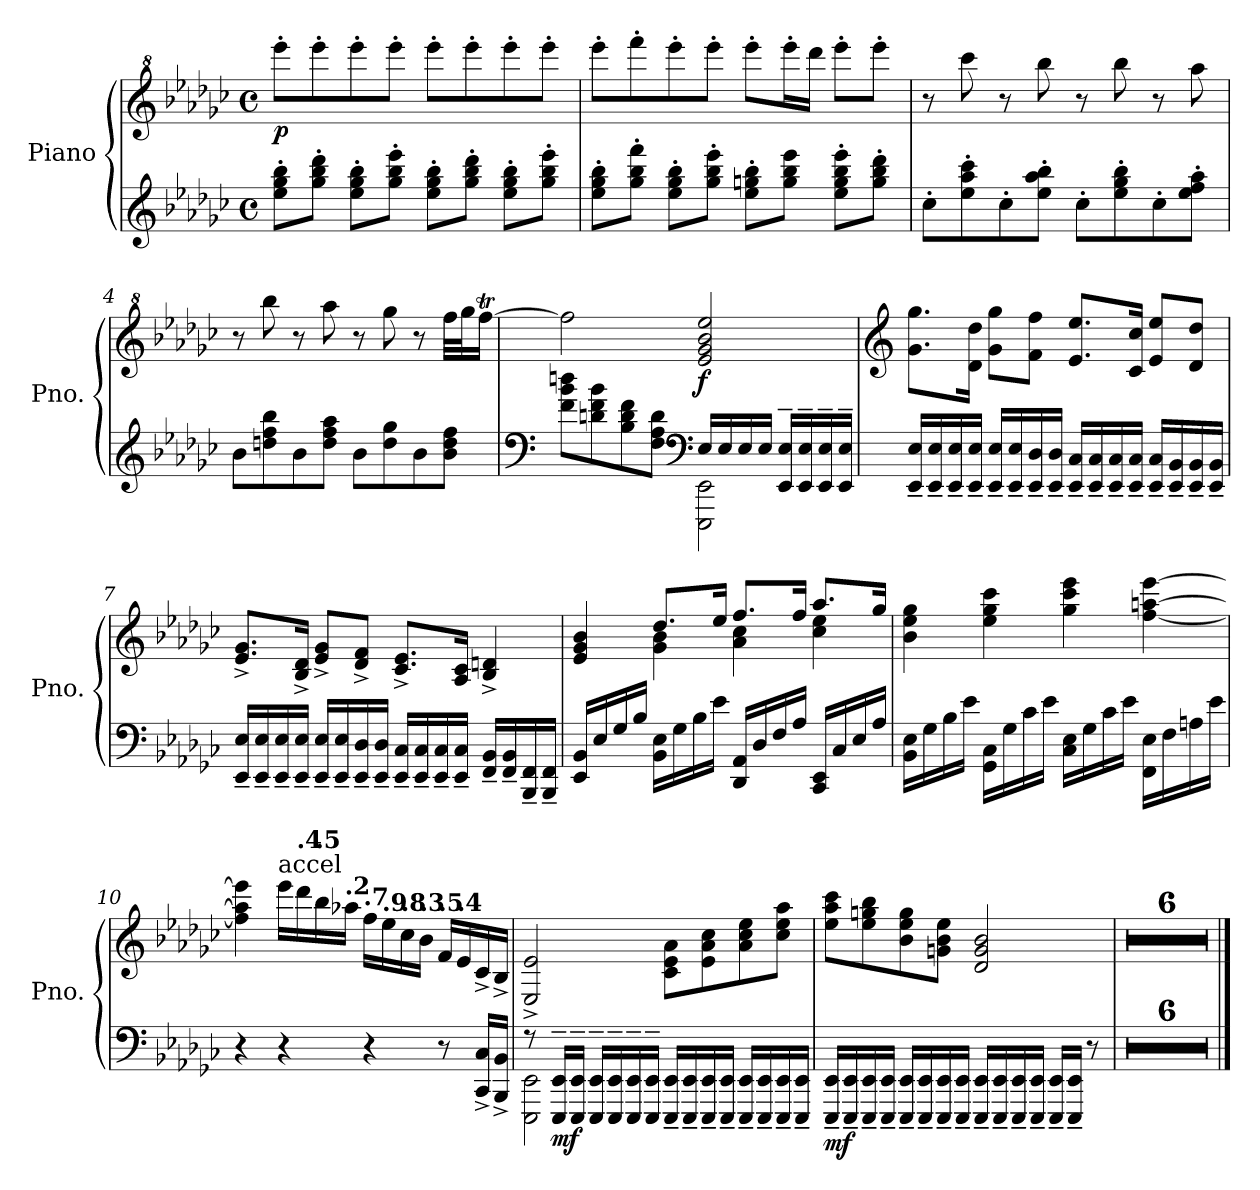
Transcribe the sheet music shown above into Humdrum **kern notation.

**kern	**kern	**dynam
*part1	*part1	*part1
*staff2	*staff1	*staff1/2
*I"Piano	*	*
*I'Pno.	*	*
*clefG2	*clefG^2	*
*k[b-e-a-d-g-c-]	*k[b-e-a-d-g-c-]	*
*M4/4	*M4/4	*
*met(c)	*met(c)	*
*MM60	*MM60	*
=1	=1	=1
!	!	!LO:DY:b
8ee-\' 8gg-\' 8bb-\'L	8eeee-'\L	p
8gg-\' 8bb-\' 8ddd-\'J	8eeee-'\	.
8ee-\' 8gg-\' 8bb-\'L	8eeee-'\	.
8gg-\' 8bb-\' 8eee-\'J	8eeee-'\J	.
8ee-\' 8gg-\' 8bb-\'L	8eeee-'\L	.
8gg-\' 8bb-\' 8ddd-\'J	8eeee-'\	.
8ee-\' 8gg-\' 8bb-\'L	8eeee-'\	.
8gg-\' 8bb-\' 8eee-\'J	8eeee-'\J	.
=2	=2	=2
8ee-\' 8gg-\' 8bb-\'L	8eeee-'\L	.
8gg-\' 8bb-\' 8fff\'J	8ffff'\	.
8ee-\' 8gg-\' 8bb-\'L	8eeee-'\	.
8gg-\' 8bb-\' 8eee-\'J	8eeee-'\J	.
8ee-\' 8ggn\' 8bb-\'L	8eeee-'\L	.
8gg\ 8bb-\ 8eee-\J	16eeee-'\L	.
.	16dddd-\JJ	.
8ee-\' 8gg\' 8bb-\' 8eee-\'L	8eeee-'\L	.
8gg\' 8bb-\' 8ddd-\'J	8eeee-'\J	.
=3	=3	=3
8cc-'\L	8r	.
8ee-\' 8aa-\' 8ccc-\'	8cccc-\	.
8cc-'\	8r	.
8ee-\' 8aa-\' 8bb-\'J	8bbb-\	.
8cc-'\L	8r	.
8ee-\' 8gg-\' 8bb-\'	8bbb-\	.
8cc-'\	8r	.
8ee-\' 8ff\' 8aa-\'J	8aaa-\	.
!!LO:LB:g=z
=4	=4	=4
8b-\L	8r	.
8ddn\ 8ff\ 8bb-\	8bbb-\	.
8b-\	8r	.
8dd\ 8ff\ 8aa-\J	8aaa-\	.
8b-\L	8r	.
8dd\ 8gg-\	8ggg-\	.
8b-\	8r	.
8b-\ 8dd\ 8ff\J	32fff\LLL	.
.	32ggg-\J	.
*	*MM75	*
.	[16ffft\JJ	.
=5	=5	=5
*clefF4	*	*
*^	*	*
8f\ 8b-\ 8ddn\L	2ryy	2fff\]	.
8dn\ 8f\ 8b-\	.	.	.
8B-\ 8d\ 8f\	.	.	.
8F\ 8A-\ 8d\J	.	.	.
*clefF4	*	*	*
!	!	!	!LO:DY:b
16E-/LL	2EEE-\ 2EE-\	2ee-/ 2gg-/ 2bb-/ 2eee-/	f
16E-/	.	.	.
16E-/	.	.	.
16E-/JJ	.	.	.
16EE-/~ 16E-/~LL	.	.	.
16EE-/~ 16E-/~	.	.	.
16EE-/~ 16E-/~	.	.	.
16EE-/~ 16E-/~JJ	.	.	.
*v	*v	*	*
!!LO:LB:g=z
=6	=6	=6
*	*clefG2	*
16EE-/~ 16E-/~LL	8.g-\ 8.gg-\L	.
16EE-/~ 16E-/~	.	.
16EE-/~ 16E-/~	.	.
16EE-/~ 16E-/~JJ	16d-\ 16dd-\Jk	.
16EE-/~ 16E-/~LL	8g-\ 8gg-\L	.
16EE-/~ 16E-/~	.	.
16EE-/~ 16D-/~	8f\ 8ff\J	.
16EE-/~ 16D-/~JJ	.	.
16EE-/~ 16C-/~LL	8.e-/ 8.ee-/L	.
16EE-/~ 16C-/~	.	.
16EE-/~ 16C-/~	.	.
16EE-/~ 16C-/~JJ	16c-/ 16cc-/Jk	.
16EE-/~ 16C-/~LL	8e-/ 8ee-/L	.
16EE-/~ 16BB-/~	.	.
16EE-/~ 16BB-/~	8d-/ 8dd-/J	.
16EE-/~ 16BB-/~JJ	.	.
=7	=7	=7
16EE-/~ 16E-/~LL	8.e-/^ 8.g-/^L	.
16EE-/~ 16E-/~	.	.
16EE-/~ 16E-/~	.	.
16EE-/~ 16E-/~JJ	16B-/^ 16d-/^Jk	.
16EE-/~ 16E-/~LL	8e-/^ 8g-/^L	.
16EE-/~ 16E-/~	.	.
16EE-/~ 16D-/~	8d-/^ 8f/^J	.
16EE-/~ 16D-/~JJ	.	.
16EE-/~ 16C-/~LL	8.c-/^ 8.e-/^L	.
16EE-/~ 16C-/~	.	.
16EE-/~ 16C-/~	.	.
16EE-/~ 16C-/~JJ	16A-/ 16c-/Jk	.
16FF/~ 16BB-/~LL	4B-/^ 4dn/^	.
16FF/~ 16BB-/~	.	.
16BBB-/~ 16FF/~	.	.
16BBB-/~ 16FF/~JJ	.	.
!!LO:LB:g=z
=8	=8	=8
*	*^	*
16EE-/ 16BB-/LL	4e-/ 4g-/ 4b-/	4ryy	.
16E-/	.	.	.
16G-/	.	.	.
16B-/JJ	.	.	.
16BB-\ 16E-\LL	8.dd-/L	4g-\ 4b-\	.
16G-\	.	.	.
16B-\	.	.	.
16e-\JJ	16ee-/Jk	.	.
16DD-/ 16AA-/LL	8.ff/L	4a-\ 4cc-\	.
16D-/	.	.	.
16F/	.	.	.
16A-/JJ	16ff/Jk	.	.
16CC-/ 16EE-/LL	8.aa-/L	4cc-\ 4ee-\	.
16C-/	.	.	.
16E-/	.	.	.
16A-/JJ	16gg-/Jk	.	.
*	*v	*v	*
=9	=9	=9
16BB-\ 16E-\LL	4b-\ 4ee-\ 4gg-\	.
16G-\	.	.
16B-\	.	.
16e-\JJ	.	.
16GG-\ 16C-\LL	4ee-\ 4gg-\ 4ccc-\	.
16G-\	.	.
16c-\	.	.
16e-\JJ	.	.
16C-\ 16E-\LL	4gg-\ 4ccc-\ 4eee-\	.
16G-\	.	.
16c-\	.	.
16e-\JJ	.	.
16FF\ 16E-\LL	[4ff\ [4aan\ [4eee-\	.
16F\	.	.
16An\	.	.
16e-\JJ	.	.
=10	=10	=10
4r	4ff\] 4aa\] 4eee-\]	.
*	*MM40	*
!	!LO:TX:a:t=accel	!
4r	16eee-\LL	.
*	*MM40	*
!	!LO:TX:a:B:t=.4	!
.	16ddd-\	.
*	*MM41	*
!	!LO:TX:a:B:t=.5	!
.	16bb-\	.
*	*MM43	*
!	!LO:TX:a:B:t=.2	!
.	16aa-X\JJ	.
*	*MM45	*
!	!LO:TX:a:B:t=.7	!
4r	16ff\LL	.
*	*MM48	*
!	!LO:TX:a:B:t=.9	!
.	16ee-\	.
*	*MM52	*
!	!LO:TX:a:B:t=.8	!
.	16cc-\	.
*	*MM57	*
!	!LO:TX:a:B:t=.3	!
.	16b-\JJ	.
*	*MM62	*
!	!LO:TX:a:B:t=.5	!
8r	16f/LL	.
*	*MM68	*
!	!LO:TX:a:B:t=.4	!
.	16e-/	.
*	*MM30	*
16CC-/^ 16C-/^LL	16c-^/	.
16BBB-/^ 16BB-/^JJ	16B-^/JJ	.
!!LO:LB:g=z
=11	=11	=11
*	*MM80	*
*^	*	*
8r	2EEE-\ 2EE-\	2E-/^ 2e-/^	.
!	!	!	!LO:DY:b=2
16EEE-/~ 16EE-/~LL	.	.	mf
16EEE-/~ 16EE-/~JJ	.	.	.
16EEE-/~ 16EE-/~LL	.	.	.
16EEE-/~ 16EE-/~	.	.	.
16EEE-/~ 16EE-/~	.	.	.
16EEE-/~ 16EE-/~JJ	.	.	.
16EEE-/~ 16EE-/~LL	2ryy	8c-\ 8e-\ 8a-\L	.
16EEE-/~ 16EE-/~	.	.	.
16EEE-/~ 16EE-/~	.	8e-\ 8a-\ 8cc-\	.
16EEE-/~ 16EE-/~JJ	.	.	.
16EEE-/~ 16EE-/~LL	.	8a-\ 8cc-\ 8ee-\	.
16EEE-/~ 16EE-/~	.	.	.
16EEE-/~ 16EE-/~	.	8cc-\ 8ee-\ 8aa-\J	.
16EEE-/~ 16EE-/~JJ	.	.	.
*v	*v	*	*
=12	=12	=12
!	!	!LO:DY:b=2
16EEE-/~ 16EE-/~LL	8ee-\ 8aa-\ 8ccc-\L	mf
16EEE-/~ 16EE-/~	.	.
16EEE-/~ 16EE-/~	8ee-\ 8ggn\ 8bb-\	.
16EEE-/~ 16EE-/~JJ	.	.
16EEE-/~ 16EE-/~LL	8b-\ 8ee-\ 8gg\	.
16EEE-/~ 16EE-/~	.	.
16EEE-/~ 16EE-/~	8gn\ 8b-\ 8ee-\J	.
16EEE-/~ 16EE-/~JJ	.	.
16EEE-/~ 16EE-/~LL	2d-/ 2g/ 2b-/	.
16EEE-/~ 16EE-/~	.	.
16EEE-/~ 16EE-/~	.	.
16EEE-/~ 16EE-/~JJ	.	.
16EEE-/~ 16EE-/~LL	.	.
16EEE-/~ 16EE-/~JJ	.	.
8r	.	.
=13	=13	=13
1r	1r	.
=14	=14	=14
1r	1r	.
=15	=15	=15
1r	1r	.
!!LO:LB:g=z
=16	=16	=16
1r	1r	.
=17	=17	=17
1r	1r	.
=18	=18	=18
1r	1r	.
==	==	==
*-	*-	*-
